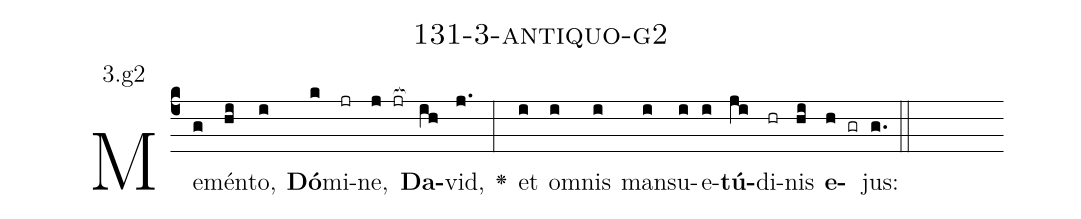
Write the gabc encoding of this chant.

name: 131-3-antiquo-g2;
annotation: 3.g2;
%%
(c4)Me(g)mén(hi)to,(i) <b>Dó</b>(k)mi(jr)ne,(j jr[ocb:1{]) <b>Da</b>(ih[ocb:0}])vid,(j.) <v>\greheightstar</v>(:) et(i) om(i)nis(i) man(i)su(i)e(i)<b>tú</b>(ji)di(hr)nis(hi) <b>e</b>(h gr)jus:(g.) (::)


%E(i) u(i) o(ji) u(hi) a(h) e.(g.) (::)
